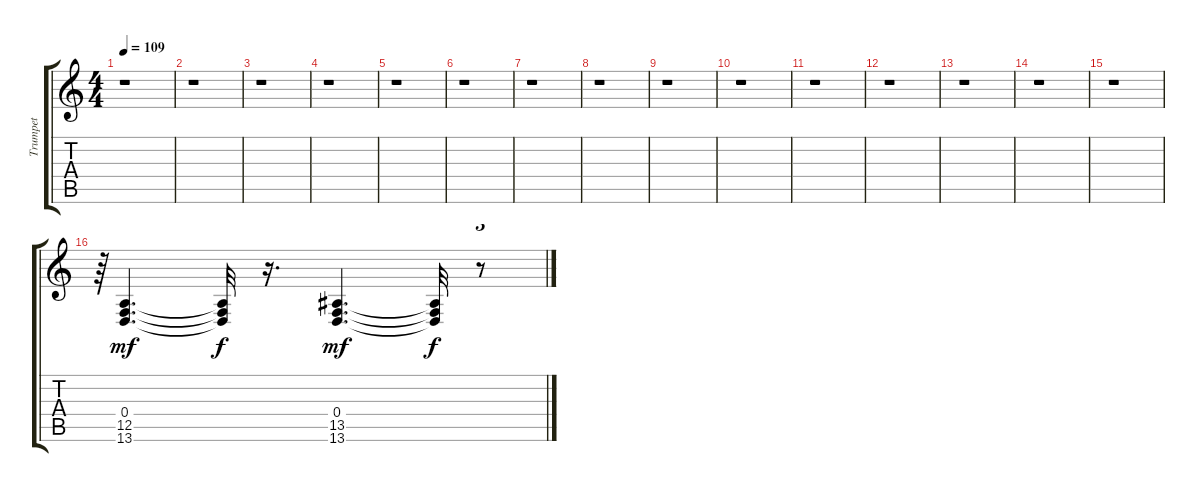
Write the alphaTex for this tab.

\track ("Trumpet" "Trumpet") {instrument trumpet}
\staff {score tabs}
\tuning (E4 B3 G3 D3 A2 E2) {hide}
\ts (4 4)
\tempo 109
\clef g2
\ks c
r.1{dy f} |
r.1 |
r.1 |
r.1 |
r.1 |
r.1 |
r.1 |
r.1 |
r.1 |
r.1 |
r.1 |
r.1 |
r.1 |
r.1 |
r.1 |
r.64{tu (3 2)} (0.4 12.5 13.6).4{d dy mf} (0.4{t} 12.5{t} 13.6{t}).32{dy f} r.16{d} (0.4 13.5 13.6).4{d dy mf} (0.4{t} 13.5{t} 13.6{t}).32{dy f} r.8{tu (3 2)}
